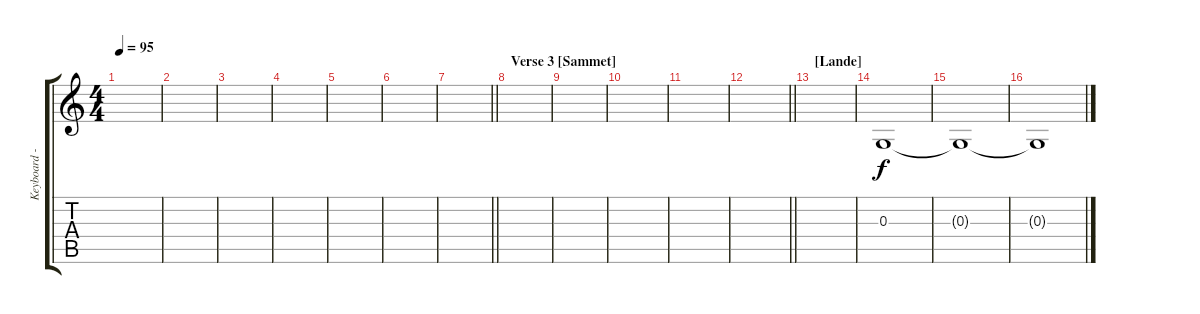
\track ("Keyboard - Lead (Miro)" "Keyboard -") {instrument flute}
\staff {score tabs}
\tuning (E4 B3 G3 D3 A2 E2) {hide}
\ts (4 4)
\tempo 95
\clef g2
\ks c
|
|
|
|
|
|
\barLineRight lightlight
|
\section ("" "Verse 3 [Sammet]")
|
|
|
|
\barLineRight lightlight
|
\section ("" "[Lande]")
|
0.3.1{instrument flute} |
0.3{t}.1 |
0.3{t}.1
